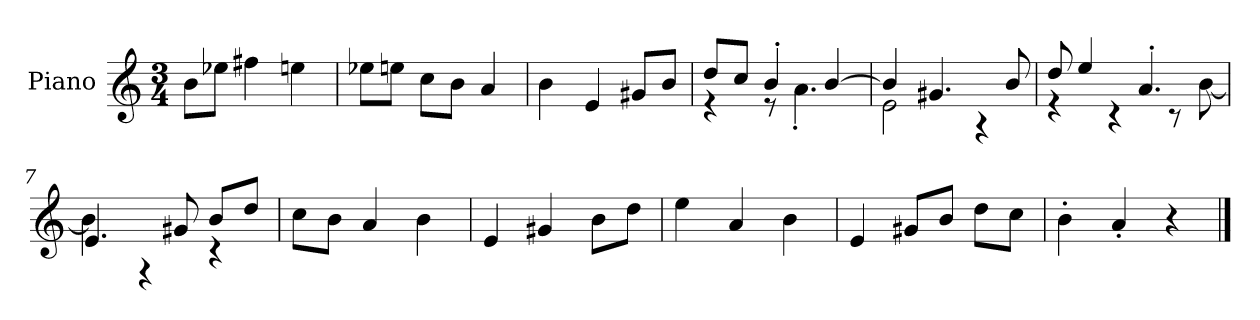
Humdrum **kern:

**kern
*part1
*staff1
*I"Piano
*I'P-no
*clefG2
*k[]
*M3/4
*MM177
=1
8b\L
8ee-X\J
4ff#X\
4een\
=2
8ee-X\L
8een\J
8cc\L
8b\J
4a/
=3
4b\
4e/
8g#X/L
8b/J
=4
*^
8dd/L	4r
8cc/J	.
4b'/	8r
.	4.a'\
[4b/	.
=5	=5
4b/]	2e\
4.g#X/	.
.	4r
8b/	.
=6	=6
8dd/	4r
4ee/	.
.	4r
4.a'/	.
.	8r
.	[8b\
!!LO:LB:g=z	!!
=7	=7
4.e/	4b\]
.	4r
8g#X/	.
8b/L	4r
8dd/J	.
*v	*v
=8
8cc\L
8b\J
4a/
4b\
=9
4e/
4g#X/
8b\L
8dd\J
=10
4ee\
4a/
4b\
=11
4e/
8g#X/L
8b/J
8dd\L
8cc\J
=12
4b'\
4a'/
4r
==
*-
